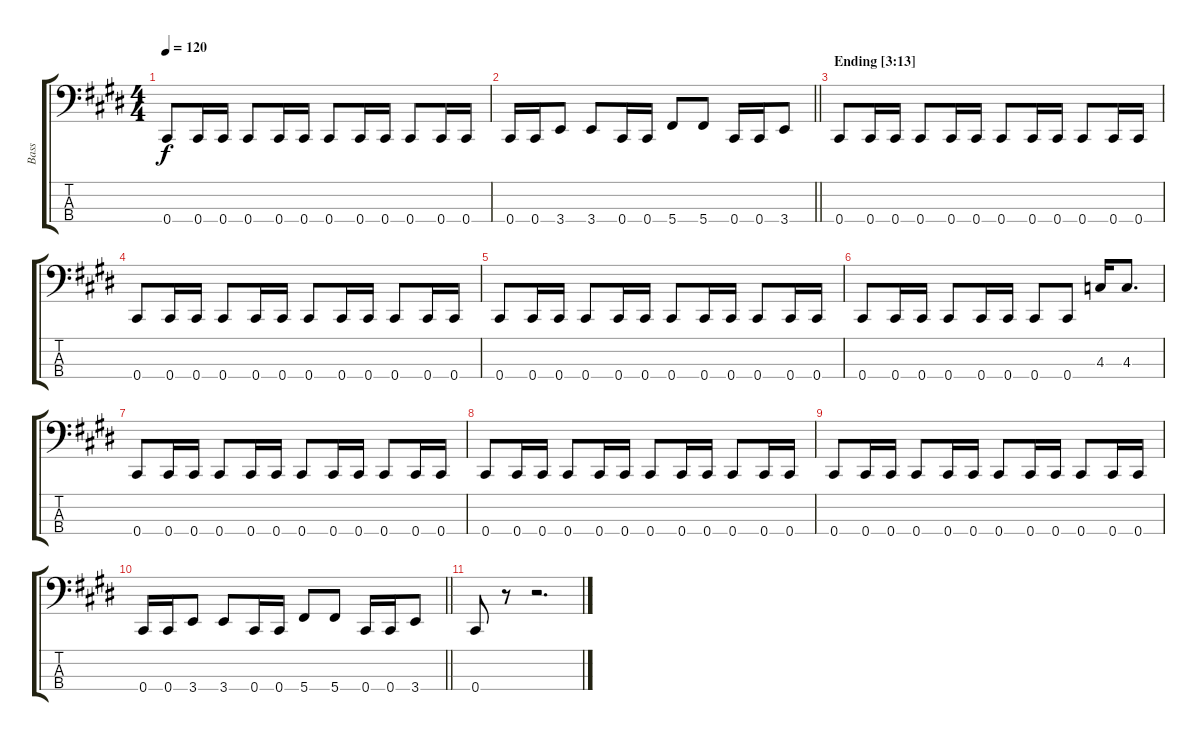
\track ("Bass" "Bass") {instrument electricbassfinger}
\staff {score tabs}
\tuning (Gb2 Db2 Ab1 Db1) {hide}
\ts (4 4)
\tempo 120
\clef f4
\ks c#minor
0.4.8{dy f} 0.4.16 0.4.16 0.4.8 0.4.16 0.4.16 0.4.8 0.4.16 0.4.16 0.4.8 0.4.16 0.4.16 |
\barLineRight lightlight
0.4.16 0.4.16 3.4.8 3.4.8 0.4.16 0.4.16 5.4.8 5.4.8 0.4.16 0.4.16 3.4.8 |
\section ("" "Ending [3:13]")
0.4.8 0.4.16 0.4.16 0.4.8 0.4.16 0.4.16 0.4.8 0.4.16 0.4.16 0.4.8 0.4.16 0.4.16 |
0.4.8 0.4.16 0.4.16 0.4.8 0.4.16 0.4.16 0.4.8 0.4.16 0.4.16 0.4.8 0.4.16 0.4.16 |
0.4.8 0.4.16 0.4.16 0.4.8 0.4.16 0.4.16 0.4.8 0.4.16 0.4.16 0.4.8 0.4.16 0.4.16 |
0.4.8 0.4.16 0.4.16 0.4.8 0.4.16 0.4.16 0.4.8 0.4.8 4.3.16 4.3.8{d} |
0.4.8 0.4.16 0.4.16 0.4.8 0.4.16 0.4.16 0.4.8 0.4.16 0.4.16 0.4.8 0.4.16 0.4.16 |
0.4.8 0.4.16 0.4.16 0.4.8 0.4.16 0.4.16 0.4.8 0.4.16 0.4.16 0.4.8 0.4.16 0.4.16 |
0.4.8 0.4.16 0.4.16 0.4.8 0.4.16 0.4.16 0.4.8 0.4.16 0.4.16 0.4.8 0.4.16 0.4.16 |
\barLineRight lightlight
0.4.16 0.4.16 3.4.8 3.4.8 0.4.16 0.4.16 5.4.8 5.4.8 0.4.16 0.4.16 3.4.8 |
0.4.8 r.8 r.2{d}
